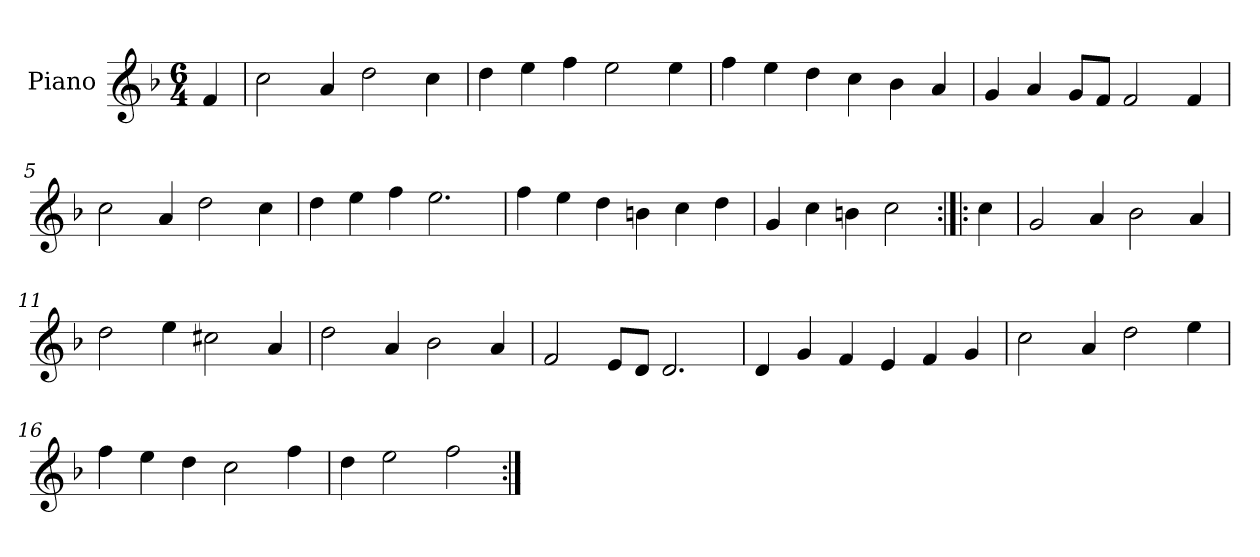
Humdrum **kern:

**kern
*part1
*staff1
*I"Piano
*I'Pno.
*clefG2
*k[b-]
*M6/4
=
4f/
=1
2cc\
4a/
2dd\
4cc\
=2
4dd\
4ee\
4ff\
2ee\
4ee\
=3
4ff\
4ee\
4dd\
4cc\
4b-\
4a/
=4
4g/
4a/
8g/L
8f/J
2f/
4f/
=5
2cc\
4a/
2dd\
4cc\
=6
4dd\
4ee\
4ff\
2.ee\
=7
4ff\
4ee\
4dd\
4bn\
4cc\
4dd\
=8
4g/
4cc\
4bn\
2cc\
=9:|!|:
4cc\
=10
2g/
4a/
2b-\
4a/
=11
2dd\
4ee\
2cc#X\
4a/
=12
2dd\
4a/
2b-\
4a/
=13
2f/
8e/L
8d/J
2.d/
=14
4d/
4g/
4f/
4e/
4f/
4g/
=15
2cc\
4a/
2dd\
4ee\
=16
4ff\
4ee\
4dd\
2cc\
4ff\
=17
4dd\
2ee\
2ff\
=:|!
*-
